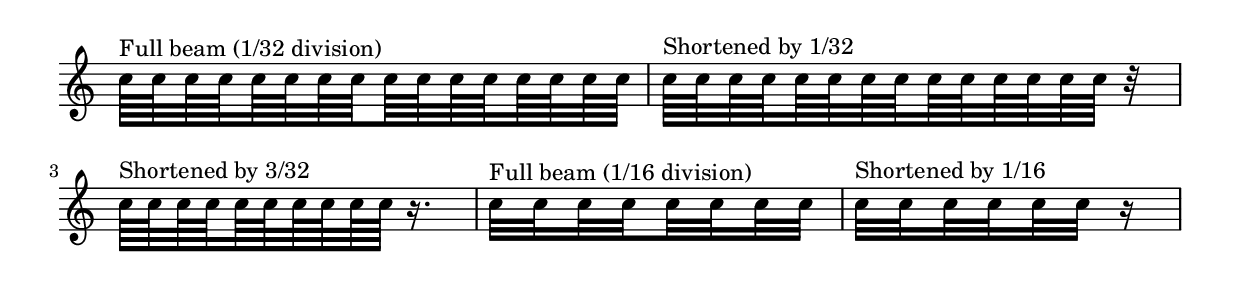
\version "2.19.34"

\header {
  
  doctitle = "Beam subdivide with incomplete remainder"

  texidoc = "Beam count at subdivisions should match the count corresponding 
to the location of the current subdivision.  However, if the remainder of the
beam is shorter than that the beam count should be adopted accordingly."

}

\paper {
  indent = 0
}

\relative c'' {
  \omit Staff.TimeSignature
  \time 1/4
  \set subdivideBeams = ##t
  \set baseMoment = #(ly:make-moment 1/32)
  c64 ^\markup "Full beam (1/32 division)" [ c c c  c c c c  c c c c  c c c c ] 
  c64 ^\markup "Shortened by 1/32" [ c c c  c c c c  c c c c  c c ] r32
  c64 ^\markup "Shortened by 3/32" [ c c c  c c c c  c c  ] r16.
  \set baseMoment = #(ly:make-moment 1/16)
  c32 ^\markup "Full beam (1/16 division)" [ c c c c c c c ]
  c32 ^\markup "Shortened by 1/16" [ c c c c c] r16
}
